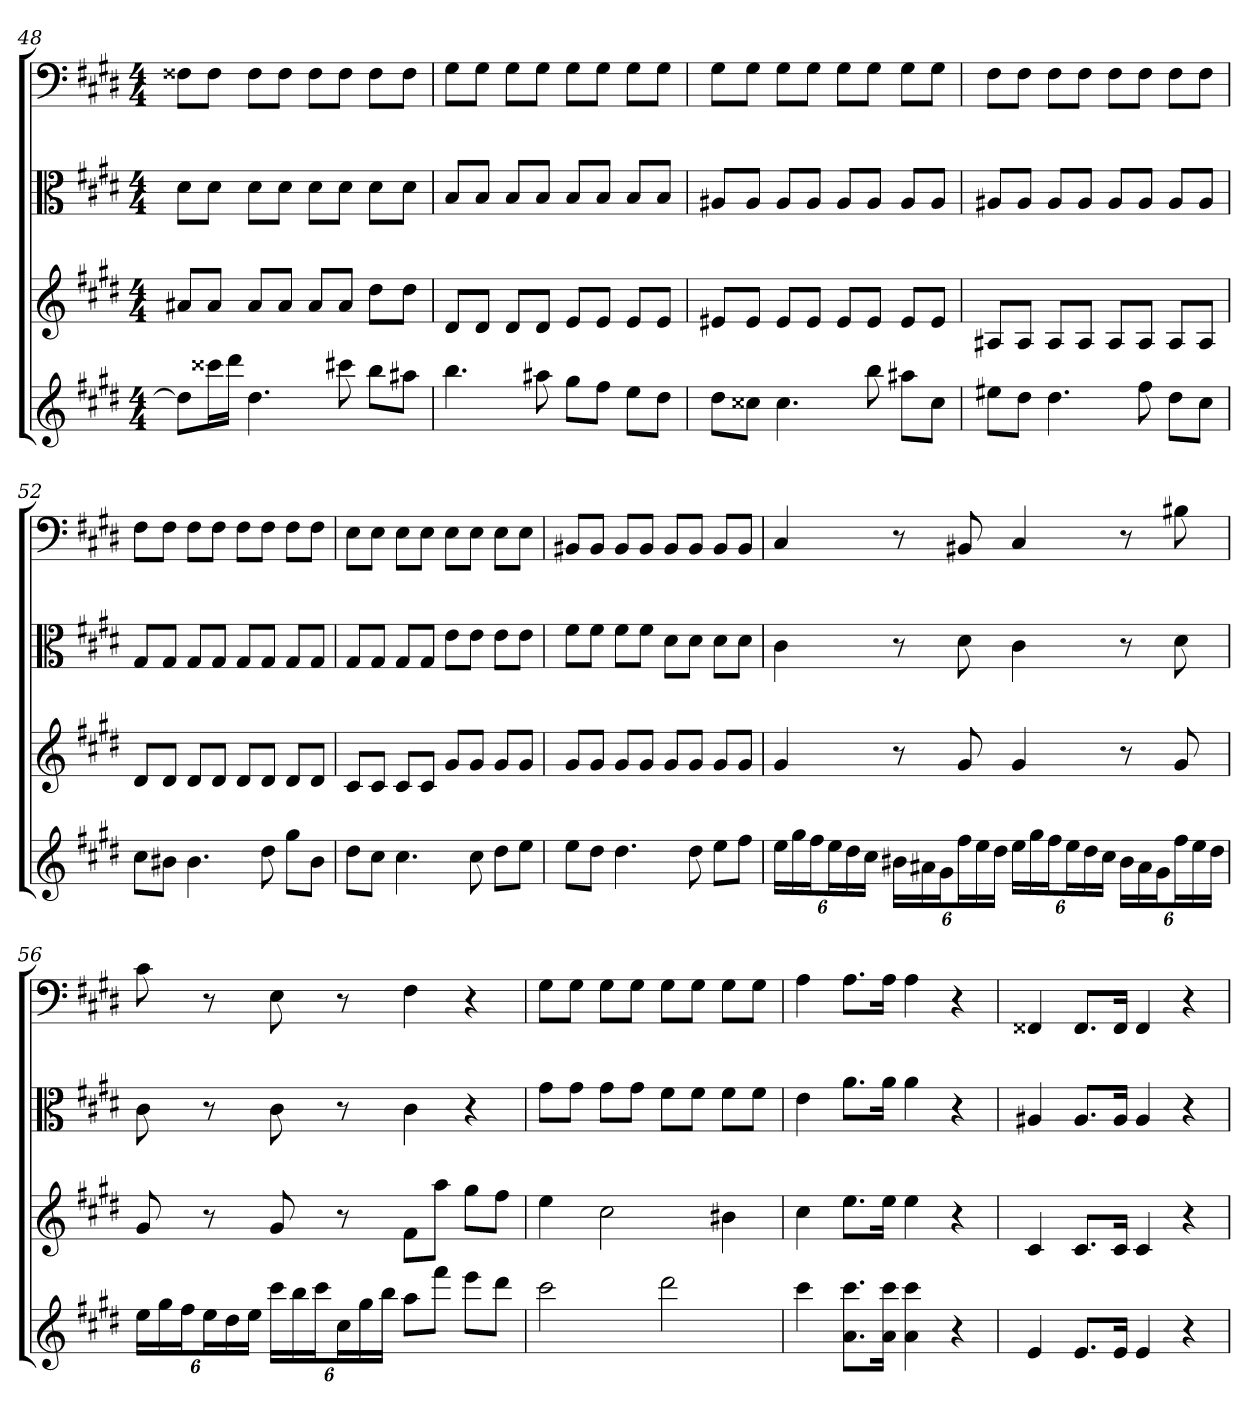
**kern	**kern	**kern	**kern
*part4	*part3	*part2	*part1
*staff4	*staff3	*staff2	*staff1
*	*	*clefC3	*clefF4
*k[f#c#g#d#]	*k[f#c#g#d#]	*k[f#c#g#d#]	*k[f#c#g#d#]
*E:	*E:	*E:	*E:
*M4/4	*M4/4	*M4/4	*M4/4
=48	=48	=48	=48
8dd#L]	8a#XL	8d#\L	8F##X\L
16ccc##XL	8a#J	8d#\J	8F##\J
16ddd#JJ	.	.	.
4.dd#	8a#L	8d#\L	8F##\L
.	8a#J	8d#\J	8F##\J
.	8a#L	8d#\L	8F##\L
8ccc#X	8a#J	8d#\J	8F##\J
8bbL	8dd#L	8d#\L	8F##\L
8aa#XJ	8dd#J	8d#\J	8F##\J
=49	=49	=49	=49
4.bb	8d#L	8B/L	8G#\L
.	8d#J	8B/J	8G#\J
.	8d#L	8B/L	8G#\L
8aa#X	8d#J	8B/J	8G#\J
8gg#L	8eL	8B/L	8G#\L
8ff#J	8eJ	8B/J	8G#\J
8eeL	8eL	8B/L	8G#\L
8dd#J	8eJ	8B/J	8G#\J
=50	=50	=50	=50
8dd#L	8e#XL	8A#X/L	8G#\L
8cc##XJ	8e#J	8A#/J	8G#\J
4.cc##	8e#L	8A#/L	8G#\L
.	8e#J	8A#/J	8G#\J
.	8e#L	8A#/L	8G#\L
8bb	8e#J	8A#/J	8G#\J
8aa#XL	8e#L	8A#/L	8G#\L
8cc##J	8e#J	8A#/J	8G#\J
=51	=51	=51	=51
8ee#XL	8A#XL	8A#X/L	8F#\L
8dd#J	8A#J	8A#/J	8F#\J
4.dd#	8A#L	8A#/L	8F#\L
.	8A#J	8A#/J	8F#\J
.	8A#L	8A#/L	8F#\L
8ff#	8A#J	8A#/J	8F#\J
8dd#L	8A#L	8A#/L	8F#\L
8cc#J	8A#J	8A#/J	8F#\J
=52	=52	=52	=52
8cc#L	8d#L	8G#/L	8F#\L
8b#XJ	8d#J	8G#/J	8F#\J
4.b#	8d#L	8G#/L	8F#\L
.	8d#J	8G#/J	8F#\J
.	8d#L	8G#/L	8F#\L
8dd#	8d#J	8G#/J	8F#\J
8gg#L	8d#L	8G#/L	8F#\L
8b#J	8d#J	8G#/J	8F#\J
=53	=53	=53	=53
8dd#L	8c#L	8G#/L	8E\L
8cc#J	8c#J	8G#/J	8E\J
4.cc#	8c#L	8G#/L	8E\L
.	8c#J	8G#/J	8E\J
.	8g#L	8e\L	8E\L
8cc#	8g#J	8e\J	8E\J
8dd#L	8g#L	8e\L	8E\L
8eeJ	8g#J	8e\J	8E\J
=54	=54	=54	=54
8eeL	8g#L	8f#\L	8BB#X/L
8dd#J	8g#J	8f#\J	8BB#/J
4.dd#	8g#L	8f#\L	8BB#/L
.	8g#J	8f#\J	8BB#/J
.	8g#L	8d#\L	8BB#/L
8dd#	8g#J	8d#\J	8BB#/J
8eeL	8g#L	8d#\L	8BB#/L
8ff#J	8g#J	8d#\J	8BB#/J
=55	=55	=55	=55
24eeLL	4g#	4c#	4C#
24gg#	.	.	.
24ff#J	.	.	.
24eeL	.	.	.
24dd#	.	.	.
24cc#JJ	.	.	.
24b#XLL	8r	8r	8r
24a#X	.	.	.
24g#J	.	.	.
24ff#L	8g#	8d#	8BB#X
24ee	.	.	.
24dd#JJ	.	.	.
24eeLL	4g#	4c#	4C#
24gg#	.	.	.
24ff#J	.	.	.
24eeL	.	.	.
24dd#	.	.	.
24cc#JJ	.	.	.
24b#LL	8r	8r	8r
24a#	.	.	.
24g#J	.	.	.
24ff#L	8g#	8d#	8B#X
24ee	.	.	.
24dd#JJ	.	.	.
=56	=56	=56	=56
24eeLL	8g#	8c#	8c#
24gg#	.	.	.
24ff#J	.	.	.
24eeL	8r	8r	8r
24dd#	.	.	.
24eeJJ	.	.	.
24ccc#LL	8g#	8c#	8E
24bb	.	.	.
24ccc#J	.	.	.
24cc#L	8r	8r	8r
24gg#	.	.	.
24bbJJ	.	.	.
8aaL	8f#L	4c#	4F#
8fff#J	8aaJ	.	.
8eeeL	8gg#L	4r	4r
8ddd#J	8ff#J	.	.
=57	=57	=57	=57
2ccc#	4ee	8g#\L	8G#\L
.	.	8g#\J	8G#\J
.	2cc#	8g#\L	8G#\L
.	.	8g#\J	8G#\J
2ddd#	.	8f#\L	8G#\L
.	.	8f#\J	8G#\J
.	4b#X	8f#\L	8G#\L
.	.	8f#\J	8G#\J
=58	=58	=58	=58
4ccc#	4cc#	4e	4A
8.a 8.ccc#L	8.eeL	8.a\L	8.A\L
16a 16ccc#Jk	16eeJk	16a\Jk	16A\Jk
4a 4ccc#	4ee	4a	4A
4r	4r	4r	4r
=59	=59	=59	=59
4e	4c#	4A#X	4FF##X
8.eL	8.c#L	8.A#/L	8.FF##/L
16eJk	16c#Jk	16A#/Jk	16FF##/Jk
4e	4c#	4A#	4FF##
4r	4r	4r	4r
=	=	=	=
*-	*-	*-	*-
